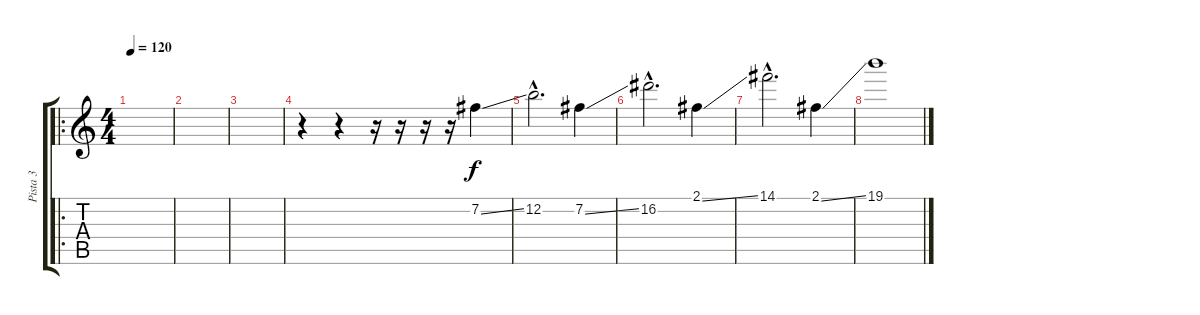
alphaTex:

\track ("Pista 3" "Pista 3") {instrument distortionguitar}
\staff {score tabs}
\tuning (E4 B3 G3 D3 A2 D2) {hide}
\ro
\ts (4 4)
\tempo 120
\clef g2
\ks c
|
|
|
r.4 r.4 r.16 r.16 r.16 r.16 7.2{ss}.4 |
12.2{hac}.2{d} 7.2{ss}.4 |
16.2{hac}.2{d} 2.1{ss}.4 |
14.1{hac}.2{d} 2.1{ss}.4 |
19.1.1
